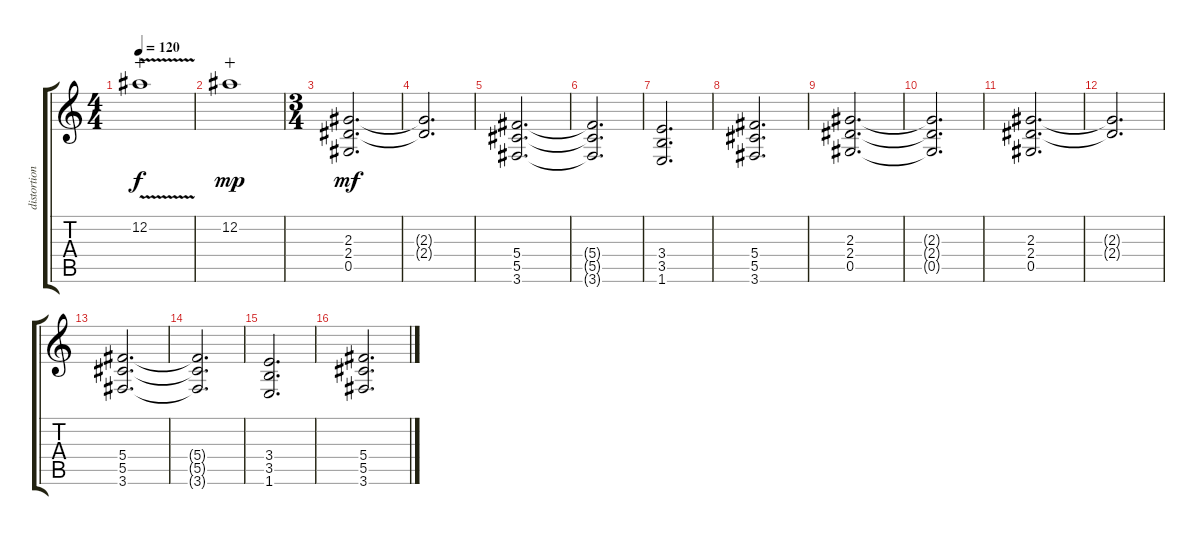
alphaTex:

\track ("distortion guitar" "distortion") {instrument distortionguitar}
\staff {score tabs}
\tuning (Eb4 Bb3 Gb3 Db3 Ab2 Eb2) {hide}
\ts (4 4)
\tempo 120
\clef g2
\ks c
12.2{v}.1{dy f wahc} |
12.2.1{dy mp wahc} |
\ts (3 4)
(2.3 2.4 0.5).2{d dy mf} |
(2.3{t} 2.4{t}).2{d} |
(5.4 5.5 3.6).2{d} |
(5.4{t} 5.5{t} 3.6{t}).2{d} |
(3.4 3.5 1.6).2{d} |
(5.4 5.5 3.6).2{d} |
(2.3 2.4 0.5).2{d} |
(2.3{t} 2.4{t} 0.5{t}).2{d} |
(2.3 2.4 0.5).2{d} |
(2.3{t} 2.4{t}).2{d} |
(5.4 5.5 3.6).2{d} |
(5.4{t} 5.5{t} 3.6{t}).2{d} |
(3.4 3.5 1.6).2{d} |
(5.4 5.5 3.6).2{d}
